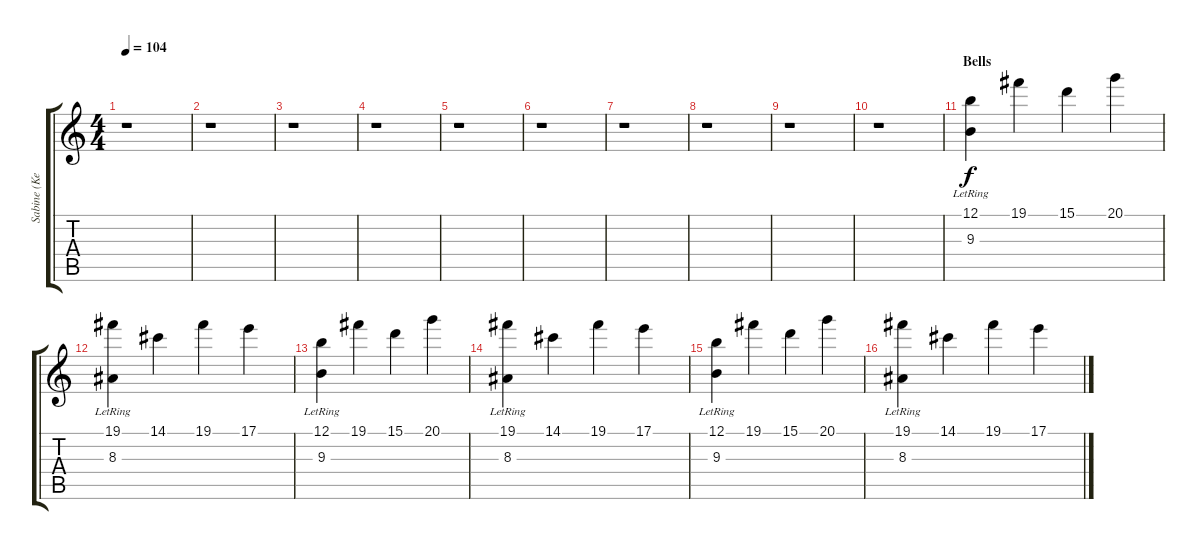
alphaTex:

\track ("Sabine (KeybHigh)" "Sabine (Ke") {instrument churchorgan}
\staff {score tabs}
\tuning (B4 Gb4 D4 A3 E3 B2) {hide}
\ts (4 4)
\tempo 104
\clef g2
\ks c
r.1{dy f} |
r.1 |
r.1 |
r.1 |
r.1 |
r.1 |
r.1 |
r.1 |
r.1 |
r.1 |
\section ("" "Bells")
(12.1 9.3{lr}).4{volume 12 balance 7 instrument glockenspiel} 19.1.4 15.1.4 20.1.4 |
(19.1 8.3{lr}).4 14.1.4 19.1.4 17.1.4 |
(12.1 9.3{lr}).4 19.1.4 15.1.4 20.1.4 |
(19.1 8.3{lr}).4 14.1.4 19.1.4 17.1.4 |
(12.1 9.3{lr}).4 19.1.4 15.1.4 20.1.4 |
(19.1 8.3{lr}).4 14.1.4 19.1.4 17.1.4
